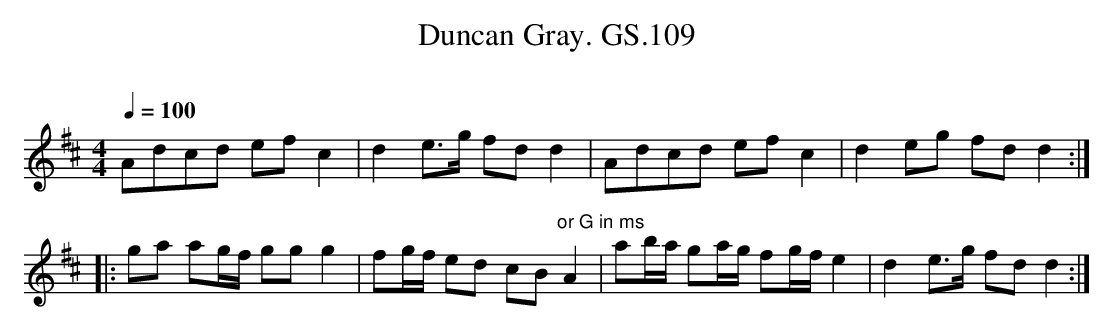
X:1
T:Duncan Gray. GS.109
M:4/4
L:1/8
Q:1/4=100
O:
K:D major
Adcd ef c2 | d2 e>g fd d2 | Adcd ef c2 | d2 eg fd d2 :|
|:ga ag/f/ gg g2 | fg/f/ ed cB"^or G in ms" A2 |\
ab/a/ ga/g/ fg/f/ e2 | d2e>g fd d2:|
